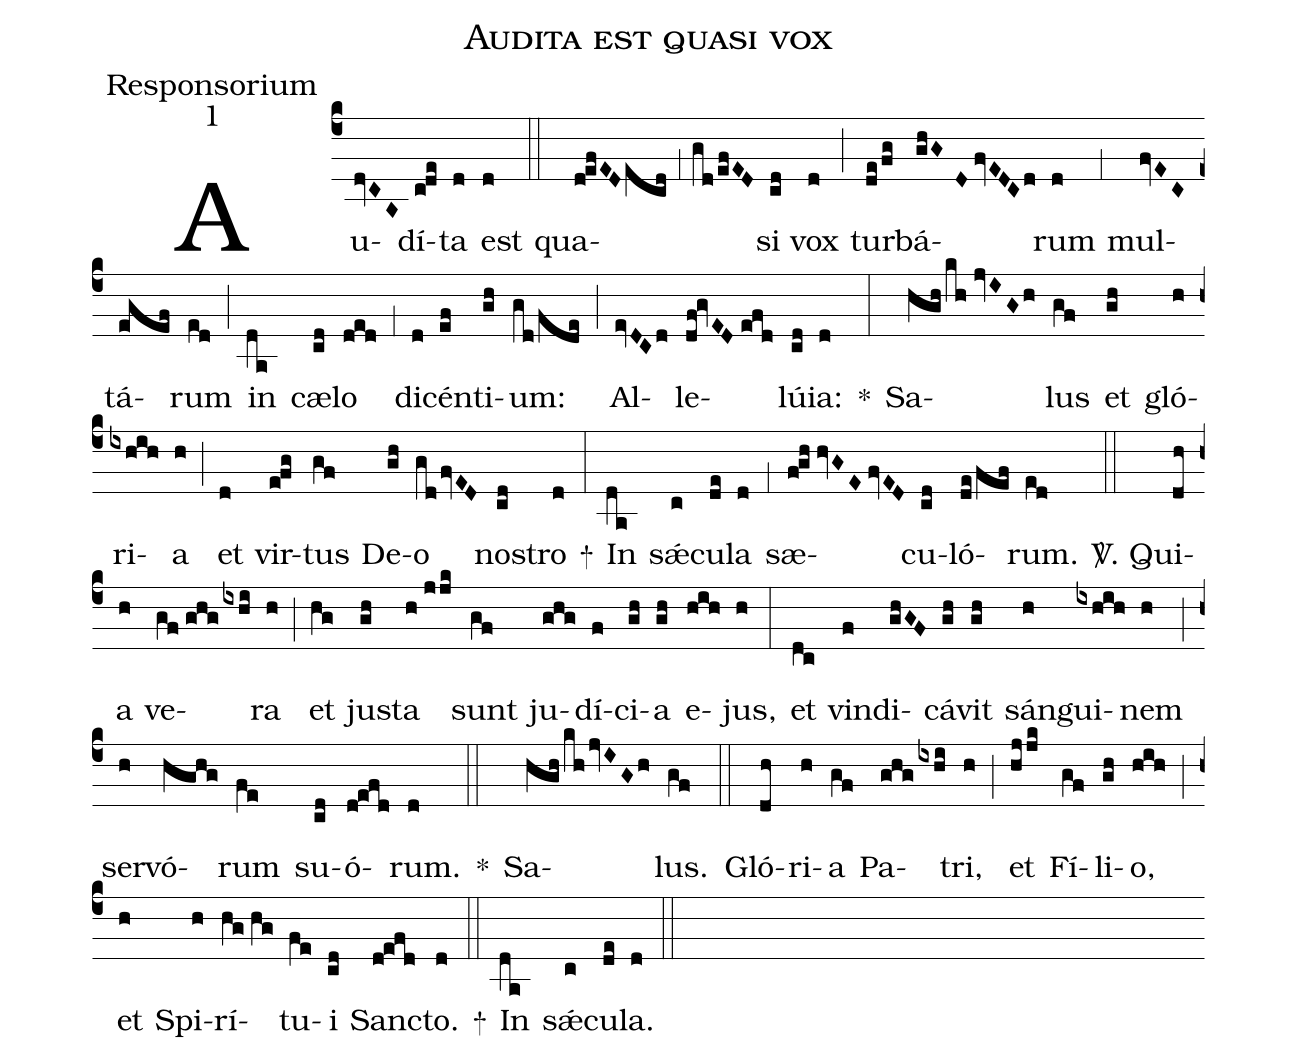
name:Audita est quasi vox;
office-part:Responsorium;
mode:1;
%%
(c4) Au(dvCA)dí(c!de)ta(d) est(d) (::)
qua(d!efED/ecd,1gd/efED)si(cd) vox(d) (;) tur(de/fg)bá(ghGD//fvEDCd)rum(d) (,1) mul(fvEC)tá(egef)rum(ed) (;) in(da) cæ(cd)lo(ded) (,1) di(d)cén(ef)ti(gh)um:(gd/fde) (;) Al(evDCd)le(df!gvED//efd)lú(cd)ia:(d) *(:) Sa(hgh/kh//jvIGh)lus(gf) et(gh) gló(h)ri(ixhih)a(h) (;) et(d) vir(e!fg)tus(gf) De(gh)o(gd/fvED) no(cd)stro(d) +(:) In(da) s{<sp>'ae</sp>}(c)cu(de)la(d) (,1) sæ(f!gh//hvGE//fvED)cu(cd)ló(de/fef)rum.(ed) (::)

<sp>V/</sp>. Qui(dh)a(h) ve(gf//ghg/ixhi)ra(h) (;) et(hg) ju(gh)sta(h//jjk) sunt(gf) ju(ghg)dí(f)ci(gh)a(gh) e(hih)jus,(h) (:)
et(dc) vin(f)di(ghGF)cá(gh)vit(gh) sán(h)gui(ixhih)nem(h) (;) ser(h)vó(hghg)rum(fe) su(cd)ó(d!efd)rum.(d) *(::) Sa(hgh/kh/jvIGh)lus.(gf) (::)

Gló(dh)ri(h)a(gf) Pa(ghg/ixhi)tri,(h) (;) et(hjjk) Fí(gf)li(gh)o,(hih) (;) et(h) Spi(h)rí(hg//hg)tu(fe)i(cd) San(d!efd)cto.(d) +(::) In(da) s{<sp>'ae</sp>}(c)cu(de)la.(d) (::)
